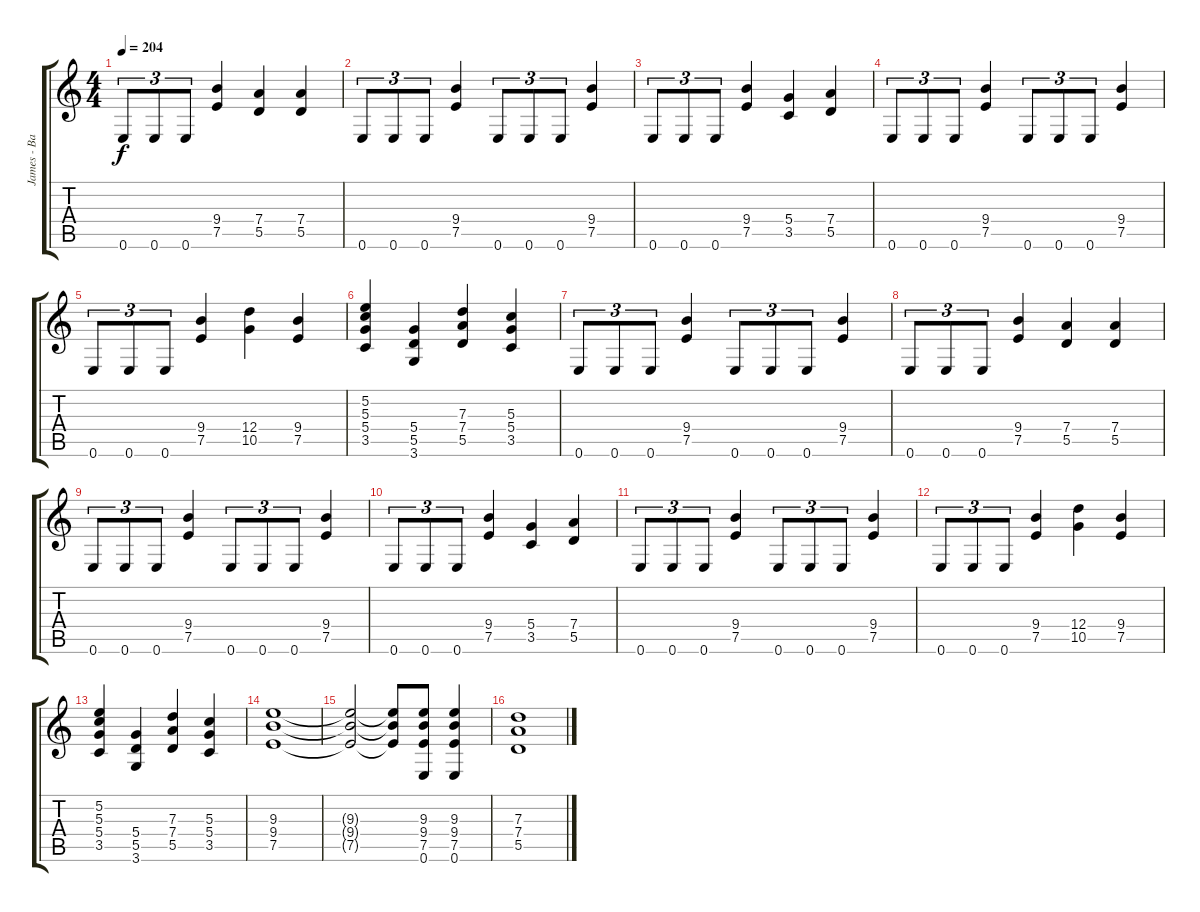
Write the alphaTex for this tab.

\track ("James - Back Guitar" "James - Ba") {instrument overdrivenguitar}
\staff {score tabs}
\tuning (E4 B3 G3 D3 A2 E2) {hide}
\ts (4 4)
\tempo 204
\clef g2
\ks c
0.6.8{tu (3 2) dy f} 0.6.8{tu (3 2)} 0.6.8{tu (3 2)} (9.4 7.5).4 (7.4 5.5).4 (7.4 5.5).4 |
0.6.8{tu (3 2)} 0.6.8{tu (3 2)} 0.6.8{tu (3 2)} (9.4 7.5).4 0.6.8{tu (3 2)} 0.6.8{tu (3 2)} 0.6.8{tu (3 2)} (9.4 7.5).4 |
0.6.8{tu (3 2)} 0.6.8{tu (3 2)} 0.6.8{tu (3 2)} (9.4 7.5).4 (5.4 3.5).4 (7.4 5.5).4 |
0.6.8{tu (3 2)} 0.6.8{tu (3 2)} 0.6.8{tu (3 2)} (9.4 7.5).4 0.6.8{tu (3 2)} 0.6.8{tu (3 2)} 0.6.8{tu (3 2)} (9.4 7.5).4 |
0.6.8{tu (3 2)} 0.6.8{tu (3 2)} 0.6.8{tu (3 2)} (9.4 7.5).4 (12.4 10.5).4 (9.4 7.5).4 |
(5.2 5.3 5.4 3.5).4 (5.4 5.5 3.6).4 (7.3 7.4 5.5).4 (5.3 5.4 3.5).4 |
0.6.8{tu (3 2)} 0.6.8{tu (3 2)} 0.6.8{tu (3 2)} (9.4 7.5).4 0.6.8{tu (3 2)} 0.6.8{tu (3 2)} 0.6.8{tu (3 2)} (9.4 7.5).4 |
0.6.8{tu (3 2)} 0.6.8{tu (3 2)} 0.6.8{tu (3 2)} (9.4 7.5).4 (7.4 5.5).4 (7.4 5.5).4 |
0.6.8{tu (3 2)} 0.6.8{tu (3 2)} 0.6.8{tu (3 2)} (9.4 7.5).4 0.6.8{tu (3 2)} 0.6.8{tu (3 2)} 0.6.8{tu (3 2)} (9.4 7.5).4 |
0.6.8{tu (3 2)} 0.6.8{tu (3 2)} 0.6.8{tu (3 2)} (9.4 7.5).4 (5.4 3.5).4 (7.4 5.5).4 |
0.6.8{tu (3 2)} 0.6.8{tu (3 2)} 0.6.8{tu (3 2)} (9.4 7.5).4 0.6.8{tu (3 2)} 0.6.8{tu (3 2)} 0.6.8{tu (3 2)} (9.4 7.5).4 |
0.6.8{tu (3 2)} 0.6.8{tu (3 2)} 0.6.8{tu (3 2)} (9.4 7.5).4 (12.4 10.5).4 (9.4 7.5).4 |
(5.2 5.3 5.4 3.5).4 (5.4 5.5 3.6).4 (7.3 7.4 5.5).4 (5.3 5.4 3.5).4 |
(9.3 9.4 7.5).1 |
(9.3{t} 9.4{t} 7.5{t}).2 (9.3{t} 9.4{t} 7.5{t}).8 (9.3 9.4 7.5 0.6).8 (9.3 9.4 7.5 0.6).4 |
(7.3 7.4 5.5).1
